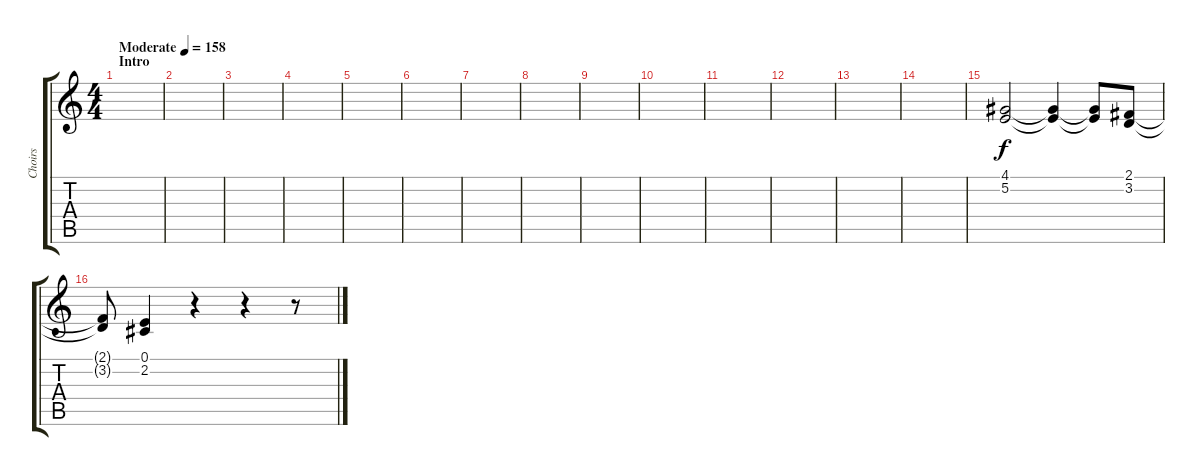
\track ("Choirs" "Choirs") {instrument voiceoohs}
\staff {score tabs}
\tuning (E4 B3 G3 D3 A2 E2) {hide}
\ts (4 4)
\section ("" "Intro")
\tempo (158 "Moderate")
\clef g2
\ks c
|
|
|
|
|
|
|
|
|
|
|
|
|
|
(4.1 5.2).2 (4.1{t} 5.2{t}).4 (4.1{t} 5.2{t}).8 (2.1 3.2).8 |
(2.1{t} 3.2{t}).8 (0.1 2.2).4 r.4 r.4 r.8
